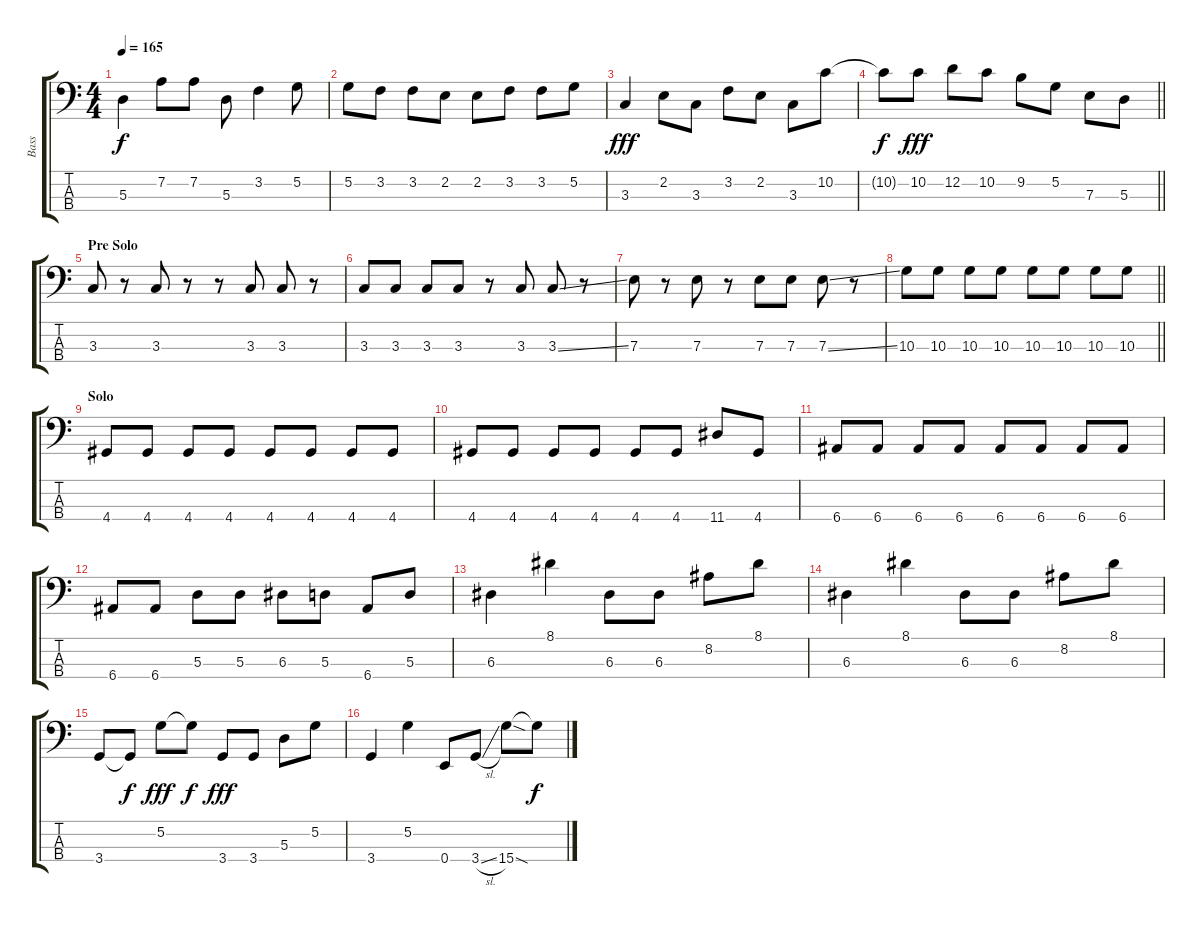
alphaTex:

\track ("Bass" "Bass") {instrument slapbass1}
\staff {score tabs}
\tuning (G2 D2 A1 E1) {hide}
\ts (4 4)
\tempo 165
\clef f4
\ks c
5.3.4{dy f} 7.2.8 7.2.8 5.3.8 3.2.4 5.2.8 |
5.2.8 3.2.8 3.2.8 2.2.8 2.2.8 3.2.8 3.2.8 5.2.8 |
3.3.4{dy fff} 2.2.8 3.3.8 3.2.8 2.2.8 3.3.8 10.2.8 |
\barLineRight lightlight
10.2{t}.8{dy f} 10.2.8{dy fff} 12.2.8 10.2.8 9.2.8 5.2.8 7.3.8 5.3.8 |
\section ("" "Pre Solo")
3.3.8 r.8 3.3.8 r.8 r.8 3.3.8 3.3.8 r.8 |
3.3.8 3.3.8 3.3.8 3.3.8 r.8 3.3.8 3.3{ss}.8 r.8 |
7.3.8 r.8 7.3.8 r.8 7.3.8 7.3.8 7.3{ss}.8 r.8 |
\barLineRight lightlight
10.3.8 10.3.8 10.3.8 10.3.8 10.3.8 10.3.8 10.3.8 10.3.8 |
\section ("" "Solo")
4.4.8 4.4.8 4.4.8 4.4.8 4.4.8 4.4.8 4.4.8 4.4.8 |
4.4.8 4.4.8 4.4.8 4.4.8 4.4.8 4.4.8 11.4.8 4.4.8 |
6.4.8 6.4.8 6.4.8 6.4.8 6.4.8 6.4.8 6.4.8 6.4.8 |
6.4.8 6.4.8 5.3.8 5.3.8 6.3.8 5.3.8 6.4.8 5.3.8 |
6.3.4 8.1.4 6.3.8 6.3.8 8.2.8 8.1.8 |
6.3.4 8.1.4 6.3.8 6.3.8 8.2.8 8.1.8 |
3.4.8 3.4{t}.8{dy f} 5.2.8{dy fff} 5.2{t}.8{dy f} 3.4.8{dy fff} 3.4.8 5.3.8 5.2.8 |
3.4.4 5.2.4 0.4.8 3.4{sl}.8 15.4{sod}.8 15.4{t}.8{dy f}
